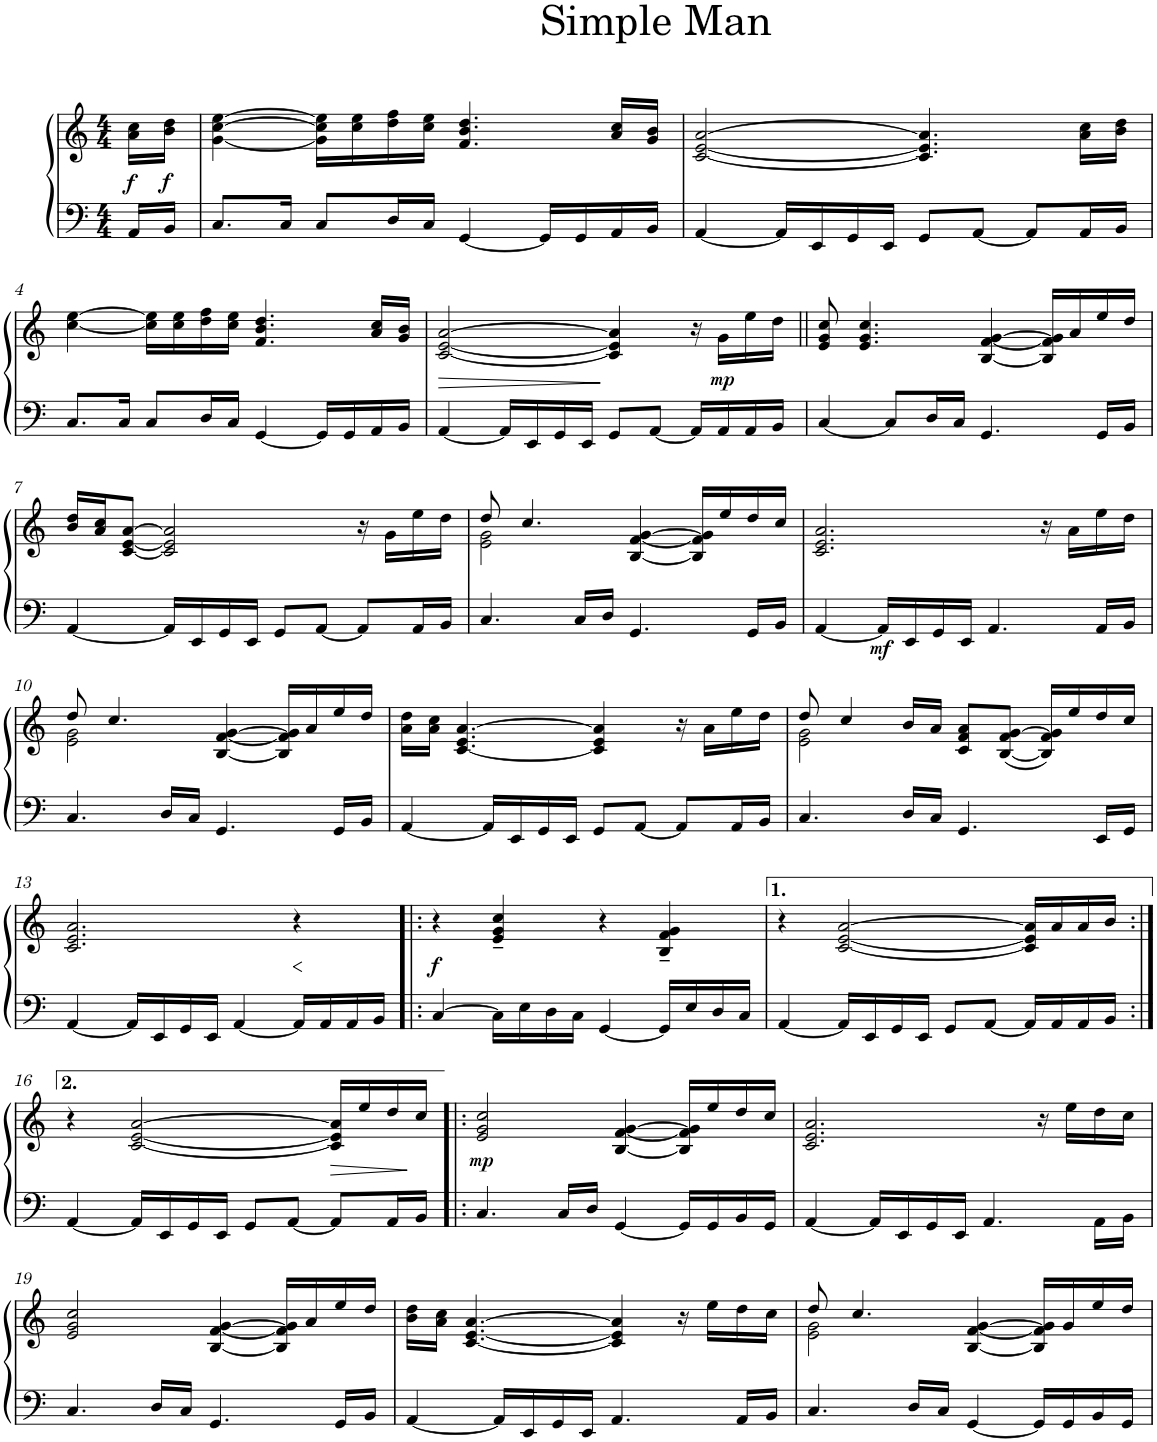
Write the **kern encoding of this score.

**kern	**kern	**dynam
*part1	*part1	*part1
*staff2	*staff1	*staff1/2
*I"Piano	*	*
*I'Pno	*	*
*clefF4	*clefG2	*
*k[]	*k[]	*
*M4/4	*M4/4	*
=1	=1	=1
!	!	!LO:DY:b
16AA/LL	16a\ 16cc\LL	f
!	!	!LO:DY:b
16BB/JJ	16b\ 16dd\JJ	f
=2	=2	=2
8.C/L	[<4g\ [>4cc\ [>4ee\	.
16C/Jk	.	.
8C/L	16g\] 16cc\] 16ee\]LL	.
.	16cc\ 16ee\	.
16D/L	16dd\ 16ff\	.
16C/JJ	16cc\ 16ee\JJ	.
[<4GG/	4.f/ 4.b/ 4.dd/	.
16GG/LL]	.	.
16GG/	.	.
16AA/	16a/ 16cc/LL	.
16BB/JJ	16g/ 16b/JJ	.
=3	=3	=3
[<4AA/	[<2c/ [<2e/ [2a/	.
16AA/LL]	.	.
16EE/	.	.
16GG/	.	.
16EE/JJ	.	.
8GG/L	4.c/] 4.e/] 4.a/]	.
[<8AA/J	.	.
8AA/L]	.	.
16AA/L	16a\ 16cc\LL	.
16BB/JJ	16b\ 16dd\JJ	.
!!LO:LB:g=z
=4	=4	=4
8.C/L	[<4cc\ [>4ee\	.
16C/Jk	.	.
8C/L	16cc\] 16ee\]LL	.
.	16cc\ 16ee\	.
16D/L	16dd\ 16ff\	.
16C/JJ	16cc\ 16ee\JJ	.
[<4GG/	4.f/ 4.b/ 4.dd/	.
16GG/LL]	.	.
16GG/	.	.
16AA/	16a/ 16cc/LL	.
16BB/JJ	16g/ 16b/JJ	.
=5	=5	=5
!	!	!LO:HP:b
[<4AA/	[<2c/ [<2e/ [2a/	>
16AA/LL]	.	.
16EE/	.	.
16GG/	.	.
16EE/JJ	.	.
8GG/L	4c/] 4e/] 4a/]	]
[<8AA/J	.	.
16AA/LL]	16r	.
!	!	!LO:DY:b
16AA/	16g\LL	mp
16AA/	16ee\	.
16BB/JJ	16dd\JJ	.
=6||	=6||	=6||
[<4C/	8e/ 8g/ 8cc/	.
.	4.e/ 4.g/ 4.cc/	.
8C/L]	.	.
16D/L	.	.
16C/JJ	.	.
4.GG/	[<4B/ [4f/ [>4g/	.
.	16B/] 16f/] 16g/]LL	.
.	16a/	.
16GG/LL	16ee/	.
16BB/JJ	16dd/JJ	.
!!LO:LB:g=z
=7	=7	=7
[<4AA/	16b/ 16dd/LL	.
.	16a/ 16cc/J	.
.	[<8c/ [<8e/ [>8a/J	.
16AA/LL]	2c/] 2e/] 2a/]	.
16EE/	.	.
16GG/	.	.
16EE/JJ	.	.
8GG/L	.	.
[<8AA/J	.	.
8AA/L]	16r	.
.	16g\LL	.
16AA/L	16ee\	.
16BB/JJ	16dd\JJ	.
=8	=8	=8
*	*^	*
4.C/	8dd/	2e\ 2g\	.
.	4.cc/	.	.
16C/LL	.	.	.
16D/JJ	.	.	.
4.GG/	[4B/ [4f/ [4g/	2ryy	.
.	16B/] 16f/] 16g/]LL	.	.
.	16ee/	.	.
16GG/LL	16dd/	.	.
16BB/JJ	16cc/JJ	.	.
*	*v	*v	*
=9	=9	=9
[<4AA/	2.c/ 2.e/ 2.a/	.
!	!	!LO:DY:b=2
16AA/LL]	.	mf
16EE/	.	.
16GG/	.	.
16EE/JJ	.	.
4.AA/	.	.
.	16r	.
.	16a\LL	.
16AA/LL	16ee\	.
16BB/JJ	16dd\JJ	.
!!LO:LB:g=z
=10	=10	=10
*	*^	*
4.C/	8dd/	2e\ 2g\	.
.	4.cc/	.	.
16D/LL	.	.	.
16C/JJ	.	.	.
4.GG/	[4B/ [4f/ [4g/	2ryy	.
.	16B/] 16f/] 16g/]LL	.	.
.	16a/	.	.
16GG/LL	16ee/	.	.
16BB/JJ	16dd/JJ	.	.
*	*v	*v	*
=11	=11	=11
[<4AA/	16a\ 16dd\LL	.
.	16a\ 16cc\JJ	.
.	[<4.c/ 4.e/ [>4.a/	.
16AA/LL]	.	.
16EE/	.	.
16GG/	.	.
16EE/JJ	.	.
8GG/L	4c/] 4e/ 4a/]	.
[<8AA/J	.	.
8AA/L]	16r	.
.	16a\LL	.
16AA/L	16ee\	.
16BB/JJ	16dd\JJ	.
=12	=12	=12
*	*^	*
4.C/	8dd/	2e\ 2g\	.
.	4cc/	.	.
16D/LL	16b/LL	.	.
16C/JJ	16a/JJ	.	.
4.GG/	8c/ 8f/ 8a/L	2ryy	.
.	(<[<8B/ 8f/ [>8g/J	.	.
.	16B/] 16f/ 16g/]LL)	.	.
.	16ee/	.	.
16EE/LL	16dd/	.	.
16GG/JJ	16cc/JJ	.	.
*	*v	*v	*
!!LO:LB:g=z
=13	=13	=13
[<4AA/	2.c/ 2.e/ 2.a/	.
16AA/LL]	.	.
16EE/	.	.
16GG/	.	.
16EE/JJ	.	.
[<4AA/	.	.
!	!	!LO:HP:b
16AA/LL]	4r	<
16AA/	.	.
16AA/	.	.
16BB/JJ	.	.
=14!|:	=14!|:	=14!|:
!	!	!LO:DY:a=2
[>4C/	4r	f
16C\LL]	4e/~ 4g/~ 4cc/~	.
16E\	.	.
16D\	.	.
16C\JJ	.	.
[<4GG/	4r	.
16GG/LL]	4B/~ 4f/~ 4g/~	.
16E/	.	.
16D/	.	.
16C/JJ	.	.
=15	=15	=15
[<4AA/	4r	.
16AA/LL]	[<2c/ [<2e/ [>2a/	.
16EE/	.	.
16GG/	.	.
16EE/JJ	.	.
8GG/L	.	.
[<8AA/J	.	.
16AA/LL]	16c/] 16e/] 16a/]LL	.
16AA/	16a/	.
16AA/	16a/	.
16BB/JJ	16b/JJ	.
!!LO:LB:g=z
=16:|!	=16:|!	=16:|!
[<4AA/	4r	.
16AA/LL]	[<2c/ [<2e/ [>2a/	.
16EE/	.	.
16GG/	.	.
16EE/JJ	.	.
8GG/L	.	.
[<8AA/J	.	.
8AA/L]	16c/] 16e/] 16a/]LL	.
.	16ee/	.
16AA/L	16dd/	.
16BB/JJ	16cc/JJ	[
=17!|:	=17!|:	=17!|:
!	!	!LO:DY:b
4.C/	2e/ 2g/ 2cc/	mp
16C/LL	.	.
16D/JJ	.	.
[<4GG/	[<4B/ [<4f/ [>4g/	.
16GG/LL]	16B/] 16f/] 16g/]LL	.
16GG/	16ee/	.
16BB/	16dd/	.
16GG/JJ	16cc/JJ	.
=18	=18	=18
[<4AA/	2.c/ 2.e/ 2.a/	.
16AA/LL]	.	.
16EE/	.	.
16GG/	.	.
16EE/JJ	.	.
4.AA/	.	.
.	16r	.
.	16ee\LL	.
16AA\LL	16dd\	.
16BB\JJ	16cc\JJ	.
!!LO:LB:g=z
=19	=19	=19
4.C/	2e/ 2g/ 2cc/	.
16D/LL	.	.
16C/JJ	.	.
4.GG/	[<4B/ [<4f/ [>4g/	.
.	16B/] 16f/] 16g/]LL	.
.	16a/	.
16GG/LL	16ee/	.
16BB/JJ	16dd/JJ	.
=20	=20	=20
[<4AA/	16b\ 16dd\LL	.
.	16a\ 16cc\JJ	.
.	[<4.c/ [4.e/ [4.a/	.
16AA/LL]	.	.
16EE/	.	.
16GG/	.	.
16EE/JJ	.	.
4.AA/	4c/] 4e/] 4a/]	.
.	16r	.
.	16ee\LL	.
16AA/LL	16dd\	.
16BB/JJ	16cc\JJ	.
=21	=21	=21
*	*^	*
4.C/	8dd/	2e\ 2g\	.
.	4.cc/	.	.
16D/LL	.	.	.
16C/JJ	.	.	.
[<4GG/	[<4B/ [<4f/ [>4g/	2ryy	.
16GG/LL]	16B/] 16f/] 16g/]LL	.	.
16GG/	16g/	.	.
16BB/	16ee/	.	.
16GG/JJ	16dd/JJ	.	.
*	*v	*v	*
=	=	=
*-	*-	*-
